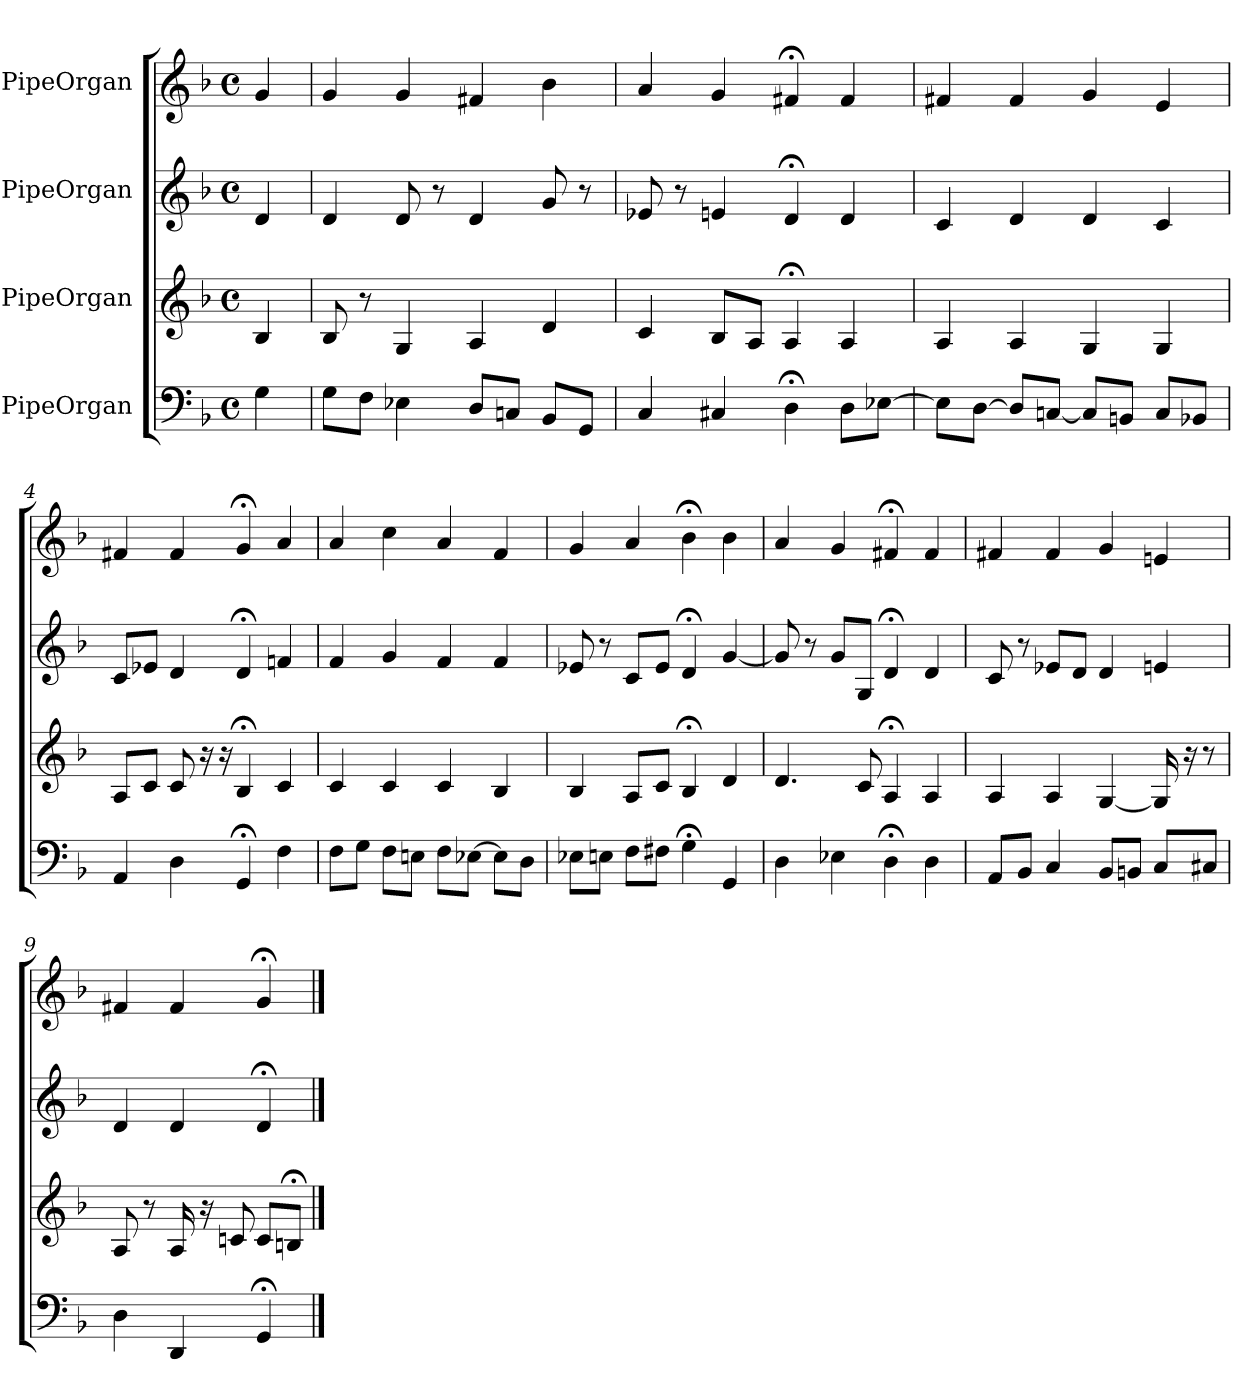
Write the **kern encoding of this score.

**kern	**kern	**kern	**kern
*part4	*part3	*part2	*part1
*staff4	*staff3	*staff2	*staff1
*I"PipeOrgan	*I"PipeOrgan	*I"PipeOrgan	*I"PipeOrgan
*k[b-]	*k[b-]	*k[b-]	*k[b-]
*M4/4	*M4/4	*M4/4	*M4/4
*met(c)	*met(c)	*met(c)	*met(c)
*MM60	*MM60	*MM60	*MM60
=	=	=	=
4G	4B-	4d	4g
=1	=1	=1	=1
8GL	8B-	4d	4g
8FJ	8r	.	.
4E-X	4G	8d	4g
.	.	8r	.
8DL	4A	4d	4f#X
8CnJ	.	.	.
8BB-L	4d	8g	4b-
8GGJ	.	8r	.
=2	=2	=2	=2
4C	4c	8e-X	4a
.	.	8r	.
4C#X	8B-L	4en	4g
.	8AJ	.	.
4D;<	4A;<	4d;<	4f#X;<
8DL	4A	4d	4f#
[8E-XJ	.	.	.
=3	=3	=3	=3
8E-L]	4A	4c	4f#X
[8DJ	.	.	.
8DL]	4A	4d	4f#
[8CnJ	.	.	.
8CL]	4G	4d	4g
8BBnJ	.	.	.
8CL	4G	4c	4e
8BB-XJ	.	.	.
=4	=4	=4	=4
4AA	8AL	8cL	4f#X
.	8cJ	8e-XJ	.
4D	8c	4d	4f#
.	16r	.	.
.	16r	.	.
4GG;<	4B-;<	4d;<	4g;<
4F	4c	4fn	4a
=5	=5	=5	=5
8FL	4c	4f	4a
8GJ	.	.	.
8FL	4c	4g	4cc
8EnJ	.	.	.
8FL	4c	4f	4a
[8E-XJ	.	.	.
8E-L]	4B-	4f	4f
8DJ	.	.	.
=6	=6	=6	=6
8E-XL	4B-	8e-X	4g
8EnJ	.	8r	.
8FL	8AL	8cL	4a
8F#XJ	8cJ	8e-J	.
4G;<	4B-;<	4d;<	4b-;<
4GG	4d	[4g	4b-
=7	=7	=7	=7
4D	4.d	8g]	4a
.	.	8r	.
4E-X	.	8gL	4g
.	8c	8GJ	.
4D;<	4A;<	4d;<	4f#X;<
4D	4A	4d	4f#
=8	=8	=8	=8
8AAL	4A	8c	4f#X
8BB-J	.	8r	.
4C	4A	8e-XL	4f#
.	.	8dJ	.
8BB-L	[4G	4d	4g
8BBnJ	.	.	.
8CL	16G]	4en	4en
.	16r	.	.
8C#XJ	8r	.	.
=9	=9	=9	=9
4D	8A	4d	4f#X
.	8r	.	.
4DD	16A	4d	4f#
.	16r	.	.
.	8cn	.	.
4GG;<	8cL	4d;<	4g;<
.	8Bn;<J	.	.
==	==	==	==
*-	*-	*-	*-
